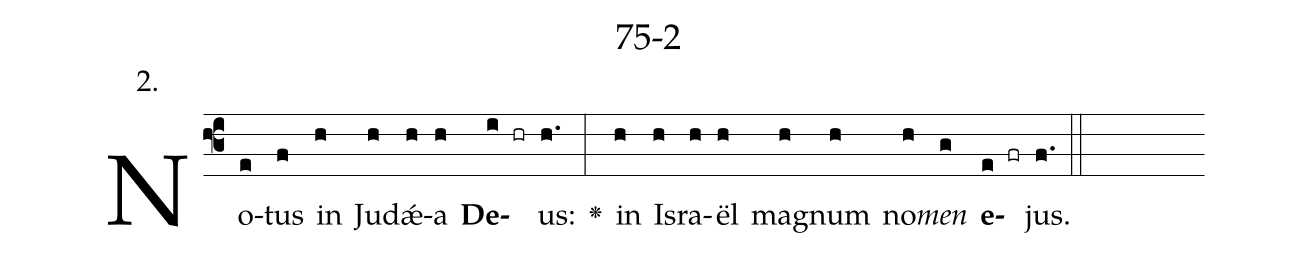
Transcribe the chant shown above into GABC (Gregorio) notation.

name: 75-2;
annotation: 2.;
%%
(f3)No(e)tus(f) in(h) Ju(h)dǽ(h)a(h) <b>De</b>(i hr)us:(h.) <v>\greheightstar</v>(:) in(h) Is(h)ra(h)ël(h) ma(h)gnum(h) no(h)<i>men</i>(g) <b>e</b>(e fr)jus.(f.) (::)


%E(h) u(h) o(h) u(g) a(e) e.(f.) (::)
